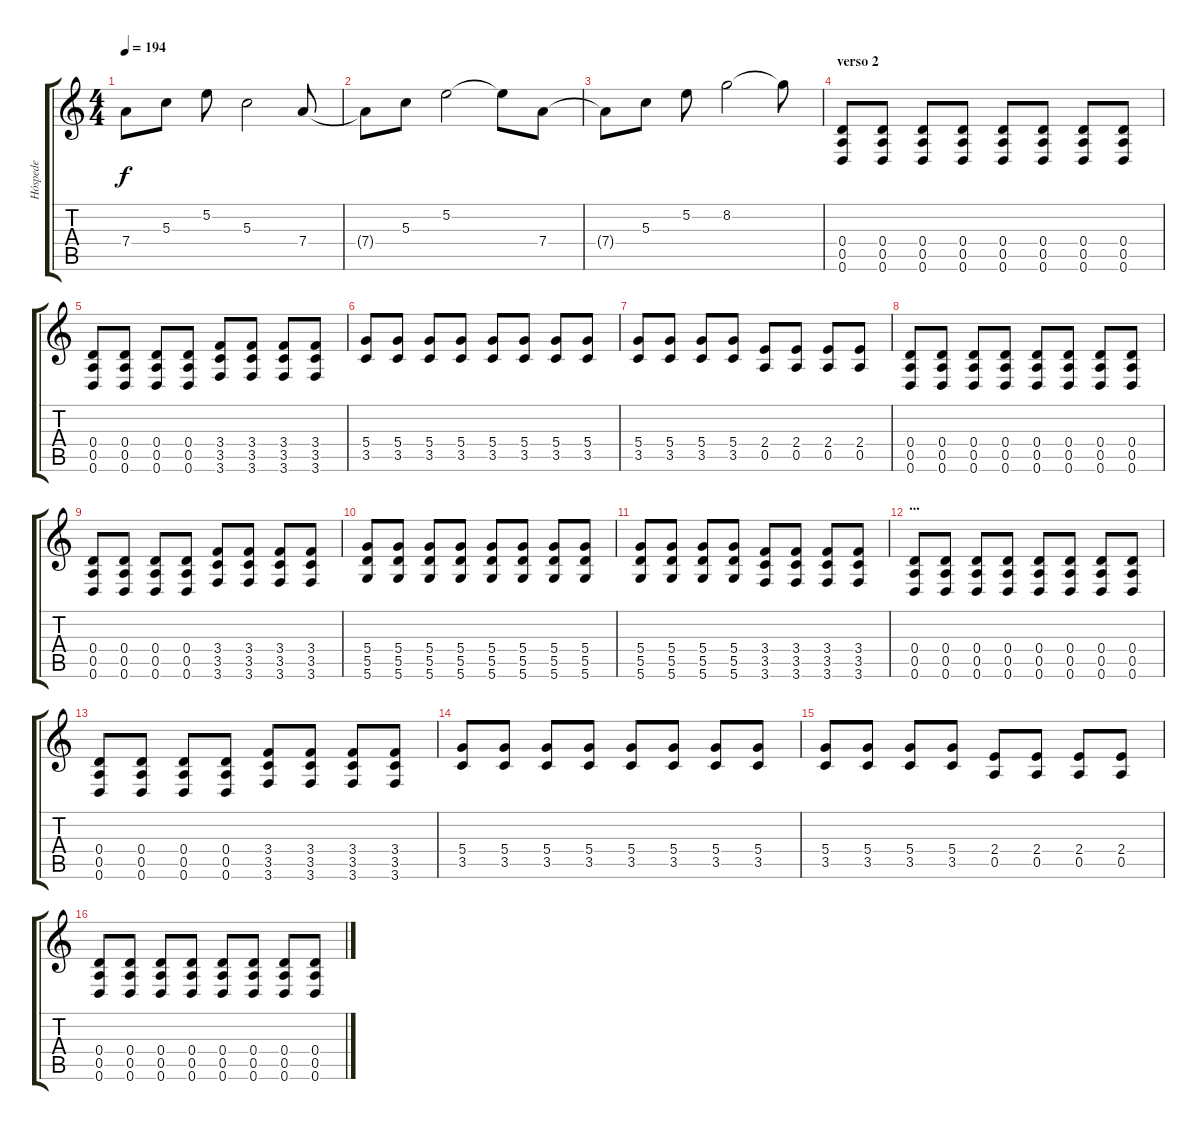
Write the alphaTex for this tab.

\track ("Hóspede" "Hóspede") {instrument distortionguitar}
\staff {score tabs}
\tuning (E4 B3 G3 D3 A2 D2) {hide}
\ts (4 4)
\tempo 194
\clef g2
\ks c
7.4{t}.8{dy f} 5.3.8 5.2.8 5.3.2 7.4.8 |
7.4{t}.8 5.3.8 5.2.2 5.2{t}.8 7.4.8 |
7.4{t}.8 5.3.8 5.2.8 8.2.2 8.2{t}.8 |
\section ("" "verso 2")
(0.4 0.5 0.6).8 (0.4 0.5 0.6).8 (0.4 0.5 0.6).8 (0.4 0.5 0.6).8 (0.4 0.5 0.6).8 (0.4 0.5 0.6).8 (0.4 0.5 0.6).8 (0.4 0.5 0.6).8 |
(0.4 0.5 0.6).8 (0.4 0.5 0.6).8 (0.4 0.5 0.6).8 (0.4 0.5 0.6).8 (3.4 3.5 3.6).8 (3.4 3.5 3.6).8 (3.4 3.5 3.6).8 (3.4 3.5 3.6).8 |
(5.4 3.5).8 (5.4 3.5).8 (5.4 3.5).8 (5.4 3.5).8 (5.4 3.5).8 (5.4 3.5).8 (5.4 3.5).8 (5.4 3.5).8 |
(5.4 3.5).8 (5.4 3.5).8 (5.4 3.5).8 (5.4 3.5).8 (2.4 0.5).8 (2.4 0.5).8 (2.4 0.5).8 (2.4 0.5).8 |
(0.4 0.5 0.6).8 (0.4 0.5 0.6).8 (0.4 0.5 0.6).8 (0.4 0.5 0.6).8 (0.4 0.5 0.6).8 (0.4 0.5 0.6).8 (0.4 0.5 0.6).8 (0.4 0.5 0.6).8 |
(0.4 0.5 0.6).8 (0.4 0.5 0.6).8 (0.4 0.5 0.6).8 (0.4 0.5 0.6).8 (3.4 3.5 3.6).8 (3.4 3.5 3.6).8 (3.4 3.5 3.6).8 (3.4 3.5 3.6).8 |
(5.4 5.5 5.6).8 (5.4 5.5 5.6).8 (5.4 5.5 5.6).8 (5.4 5.5 5.6).8 (5.4 5.5 5.6).8 (5.4 5.5 5.6).8 (5.4 5.5 5.6).8 (5.4 5.5 5.6).8 |
(5.4 5.5 5.6).8 (5.4 5.5 5.6).8 (5.4 5.5 5.6).8 (5.4 5.5 5.6).8 (3.4 3.5 3.6).8 (3.4 3.5 3.6).8 (3.4 3.5 3.6).8 (3.4 3.5 3.6).8 |
\section ("" "...")
(0.4 0.5 0.6).8 (0.4 0.5 0.6).8 (0.4 0.5 0.6).8 (0.4 0.5 0.6).8 (0.4 0.5 0.6).8 (0.4 0.5 0.6).8 (0.4 0.5 0.6).8 (0.4 0.5 0.6).8 |
(0.4 0.5 0.6).8 (0.4 0.5 0.6).8 (0.4 0.5 0.6).8 (0.4 0.5 0.6).8 (3.4 3.5 3.6).8 (3.4 3.5 3.6).8 (3.4 3.5 3.6).8 (3.4 3.5 3.6).8 |
(5.4 3.5).8 (5.4 3.5).8 (5.4 3.5).8 (5.4 3.5).8 (5.4 3.5).8 (5.4 3.5).8 (5.4 3.5).8 (5.4 3.5).8 |
(5.4 3.5).8 (5.4 3.5).8 (5.4 3.5).8 (5.4 3.5).8 (2.4 0.5).8 (2.4 0.5).8 (2.4 0.5).8 (2.4 0.5).8 |
(0.4 0.5 0.6).8 (0.4 0.5 0.6).8 (0.4 0.5 0.6).8 (0.4 0.5 0.6).8 (0.4 0.5 0.6).8 (0.4 0.5 0.6).8 (0.4 0.5 0.6).8 (0.4 0.5 0.6).8
